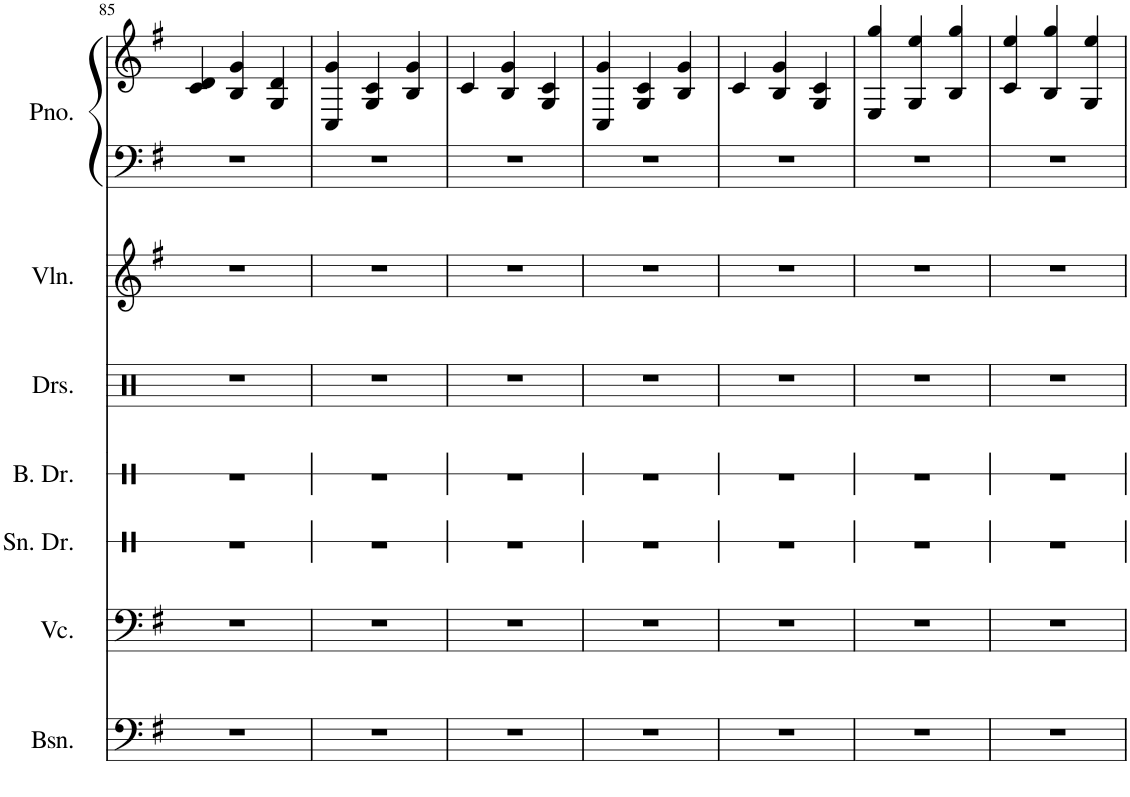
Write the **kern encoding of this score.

**kern	**kern	**kern	**kern	**kern	**kern	**kern	**kern
*part7	*part6	*part5	*part4	*part3	*part2	*part1	*part1
*staff8	*staff7	*staff6	*staff5	*staff4	*staff3	*staff2	*staff1
*I"Bassoon	*I"Violoncello	*I"Snare Drum	*I"Bass Drum	*I"Drumset	*I"Violin	*I"Piano	*
*I'Bsn.	*I'Vc.	*I'Sn. Dr.	*I'B. Dr.	*I'Drs.	*I'Vln.	*I'Pno.	*
!!LO:PB:g=z
*clefF4	*clefF4	*clefX	*clefX	*clefX	*clefG2	*clefF4	*clefG2
*k[f#]	*k[f#]	*k[]	*k[]	*k[]	*k[f#]	*k[f#]	*k[f#]
*M3/4	*M3/4	*M3/4	*M3/4	*M3/4	*M3/4	*M3/4	*M3/4
=85	=85	=85	=85	=85	=85	=85	=85
2.r	2.r	2.r	2.r	2.r	2.r	2.r	4c/ 4d/
.	.	.	.	.	.	.	4B/ 4g/
.	.	.	.	.	.	.	4G/ 4d/
=86	=86	=86	=86	=86	=86	=86	=86
2.r	2.r	2.r	2.r	2.r	2.r	2.r	4C/ 4g/
.	.	.	.	.	.	.	4G/ 4c/
.	.	.	.	.	.	.	4B/ 4g/
=87	=87	=87	=87	=87	=87	=87	=87
2.r	2.r	2.r	2.r	2.r	2.r	2.r	4c/
.	.	.	.	.	.	.	4B/ 4g/
.	.	.	.	.	.	.	4G/ 4c/
=88	=88	=88	=88	=88	=88	=88	=88
2.r	2.r	2.r	2.r	2.r	2.r	2.r	4C/ 4g/
.	.	.	.	.	.	.	4G/ 4c/
.	.	.	.	.	.	.	4B/ 4g/
=89	=89	=89	=89	=89	=89	=89	=89
2.r	2.r	2.r	2.r	2.r	2.r	2.r	4c/
.	.	.	.	.	.	.	4B/ 4g/
.	.	.	.	.	.	.	4G/ 4c/
=90	=90	=90	=90	=90	=90	=90	=90
2.r	2.r	2.r	2.r	2.r	2.r	2.r	4E/ 4gg/
.	.	.	.	.	.	.	4G/ 4ee/
.	.	.	.	.	.	.	4B/ 4gg/
=91	=91	=91	=91	=91	=91	=91	=91
2.r	2.r	2.r	2.r	2.r	2.r	2.r	4c/ 4ee/
.	.	.	.	.	.	.	4B/ 4gg/
.	.	.	.	.	.	.	4G/ 4ee/
=	=	=	=	=	=	=	=
*-	*-	*-	*-	*-	*-	*-	*-
